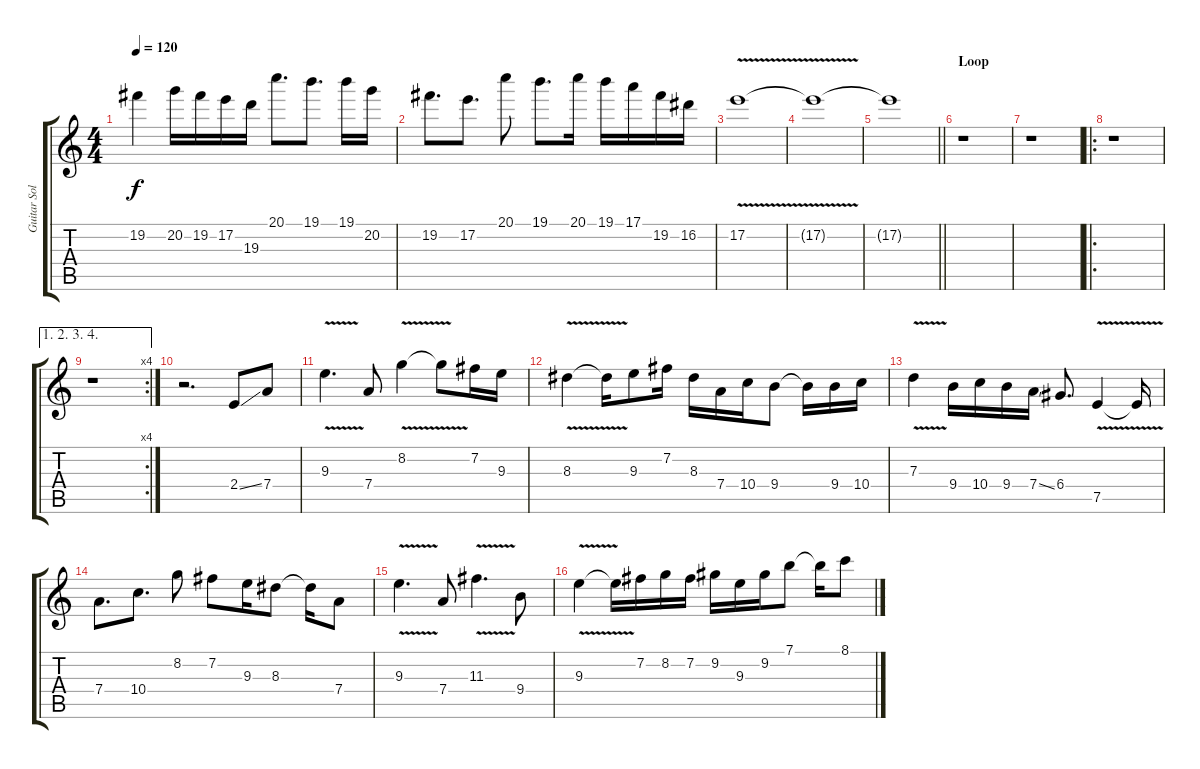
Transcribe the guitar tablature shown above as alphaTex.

\track ("Guitar Solo" "Guitar Sol") {instrument overdrivenguitar}
\staff {score tabs}
\tuning (E4 B3 G3 D3 A2 E2) {hide}
\ts (4 4)
\tempo 120
\clef g2
\ks c
19.2.4{dy f} 20.2.16 19.2.16 17.2.16 19.3.16 20.1.8{d} 19.1.8{d} 19.1.16 20.2.16 |
19.2.8{d} 17.2.8{d} 20.1.8 19.1.8{d} 20.1.16 19.1.16 17.1.16 19.2.16 16.2.16 |
17.2{v}.1 |
17.2{t}.1 |
\barLineRight lightlight
17.2{t}.1 |
\section ("" "Loop")
r.1 |
r.1 |
\ro
r.1 |
\ae (1 2 3 4)
\rc 4
r.1 |
r.2{d} 2.4{ss}.8 7.4.8 |
9.3{v}.4{d} 7.4.8 8.2{v}.4 8.2{t}.8 7.2.16 9.3.16 |
8.3{v}.4 8.3{t}.16 9.3.8 7.2.16 8.3.16 7.4.16 10.4.16 9.4.8 9.4{t}.16 9.4.16 10.4.16 |
7.3{v}.4 9.4.16 10.4.16 9.4.16 7.4{ss}.16 6.4.8{d} 7.5{v}.4 7.5{t}.16 |
7.4.8{d} 10.4.8{d} 8.2.8 7.2.8 9.3.16 8.3.8 8.3{t}.16 7.4.8 |
9.3{v}.4{d} 7.4.8 11.3{v}.4{d} 9.4.8 |
9.3{v}.4 9.3{t}.16 7.2.16 8.2.16 7.2.16 9.2.16 9.3.16 9.2.16 7.1.8 7.1{t}.16 8.1.8
